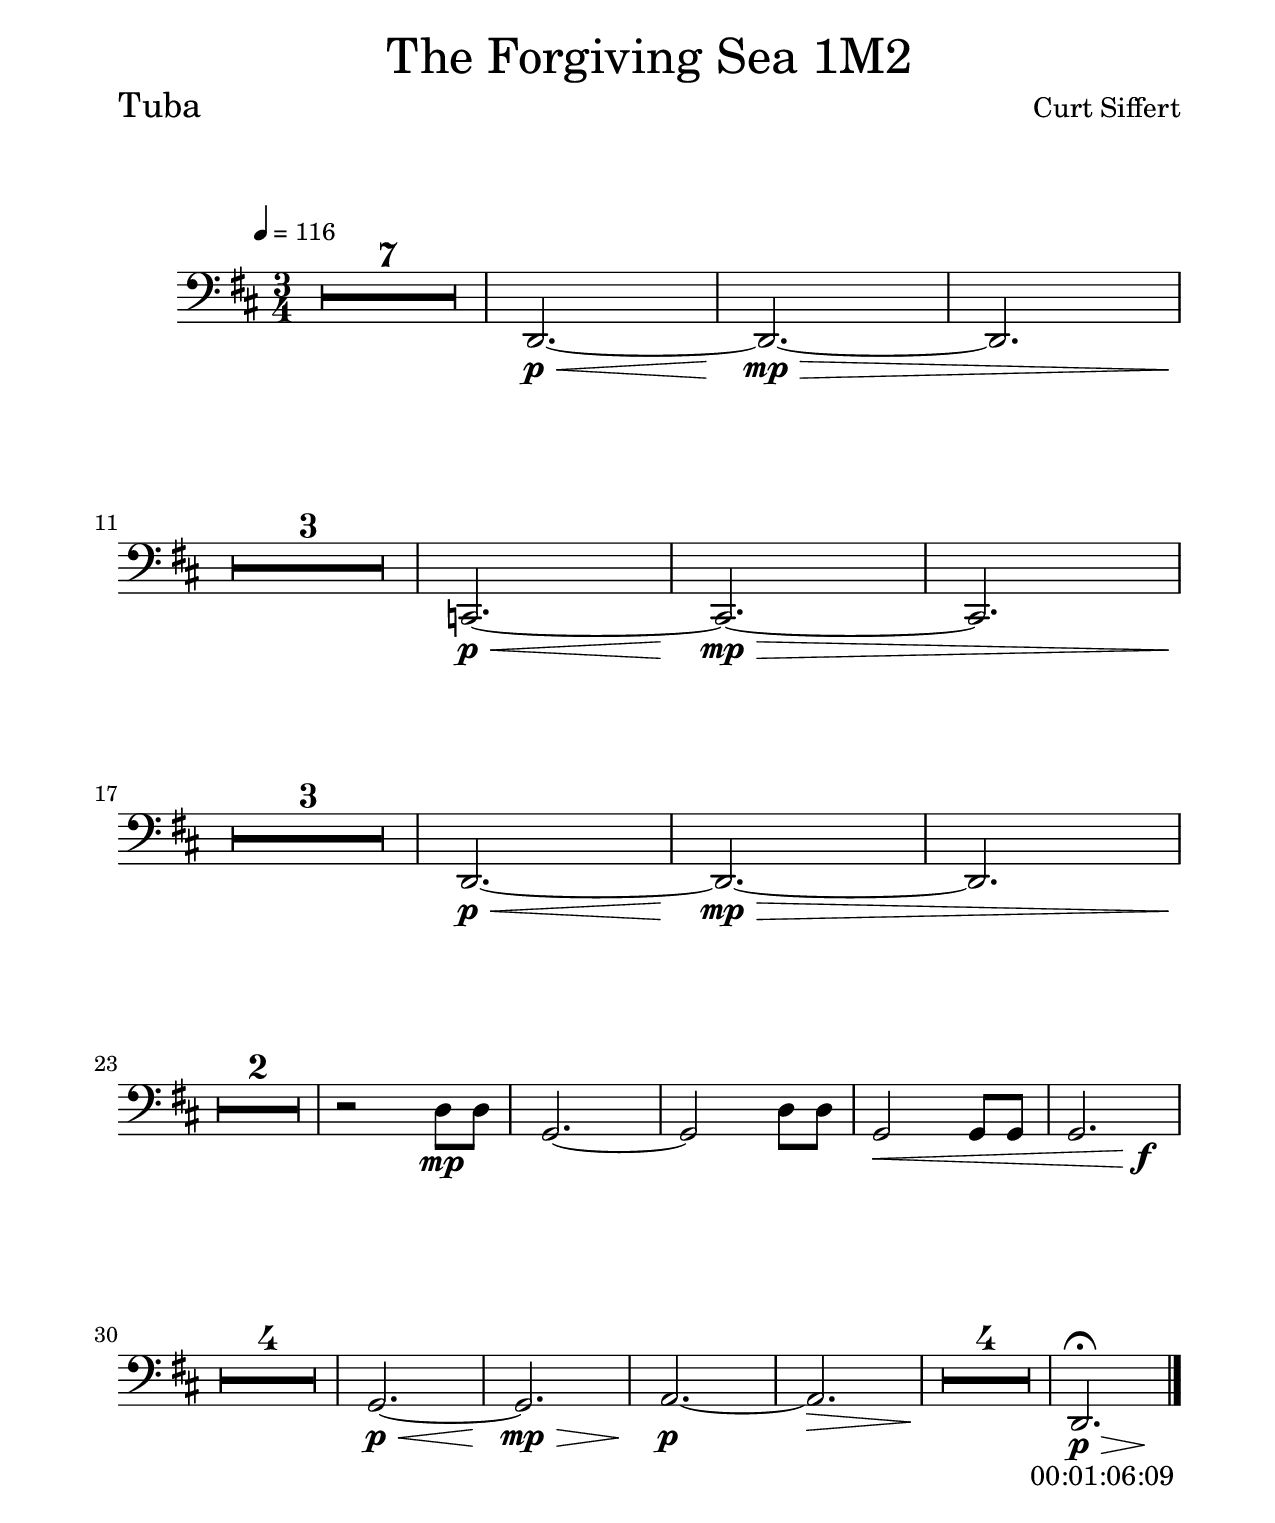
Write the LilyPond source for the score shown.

\version "2.16.0"
\include "english.ly"
\include "../lib/parts.ily"

\header {
  	poet = \markup \larger \larger "Tuba"
}

\version "2.16.0"
\include "english.ly"

tubaNotes = \relative c, {

	\time 3/4
	\key d \major
	\clef bass
	\set tieWaitForNote = ##t

	R2.*7
	
	d2.\p\<~ |
	d2.\mp\>~ |
	d2. |

	\tag #'part { \break }

	R2.*3\!
	
	c2.\p\<~ |
	c2.\mp\>~ |
	c2. |

	\tag #'part { \break }
	
	R2.*3\!
	
	d2.\p\<~ |
	d2.\mp\>~ |
	d2. |

	\tag #'part { \break }
	
	R2.*2\!
	
	r2 d'8\mp d |
	g,2.~ |
	g2 d'8 d |
	g,2\< g8 g |
	<< {g2.} {s2 s4\f} >> |

	\tag #'part { \break }
	
	R2.*4
	
	g2.\p\<~ | 
	g2.\mp\> |
	a2.\p~
	a2.\>
	
	R2.*4\!

	<< {d,2.\p\fermata } {s4\> s4 s4\!} >>
	
	\bar "|."
	\tag #'part {
		\override Score.RehearsalMark #'direction = #DOWN
		\override Score.RehearsalMark #'self-alignment-X = #RIGHT  
		\override Score.RehearsalMark #'font-size = #0
		\mark "00:01:06:09"			
	}	
		
}


<<
	\new Staff \relative c'' { 
		\everyPartScore
		\keepWithTag #'part \tubaNotes	
	}	
>>